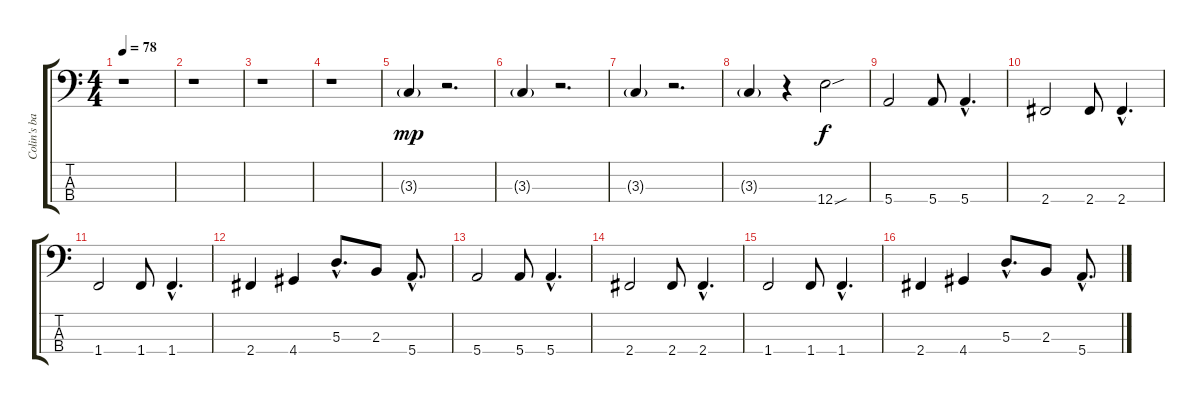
\track ("Colin's bass" "Colin's ba") {instrument electricbassfinger}
\staff {score tabs}
\tuning (G2 D2 A1 E1) {hide}
\ts (4 4)
\tempo 78
\clef f4
\ks c
r.1{dy mp instrument electricbassfinger} |
r.1 |
r.1 |
r.1 |
3.3{g}.4 r.2{d} |
3.3{g}.4 r.2{d} |
3.3{g}.4 r.2{d} |
3.3{g}.4 r.4 12.4{sou}.2{dy f} |
5.4.2 5.4.8 5.4{hac}.4{d} |
2.4.2 2.4.8 2.4{hac}.4{d} |
1.4.2 1.4.8 1.4{hac}.4{d} |
2.4.4 4.4.4 5.3{hac}.8{d} 2.3.8 5.4{hac}.8{d} |
5.4.2 5.4.8 5.4{hac}.4{d} |
2.4.2 2.4.8 2.4{hac}.4{d} |
1.4.2 1.4.8 1.4{hac}.4{d} |
2.4.4 4.4.4 5.3{hac}.8{d} 2.3.8 5.4{hac}.8{d}
